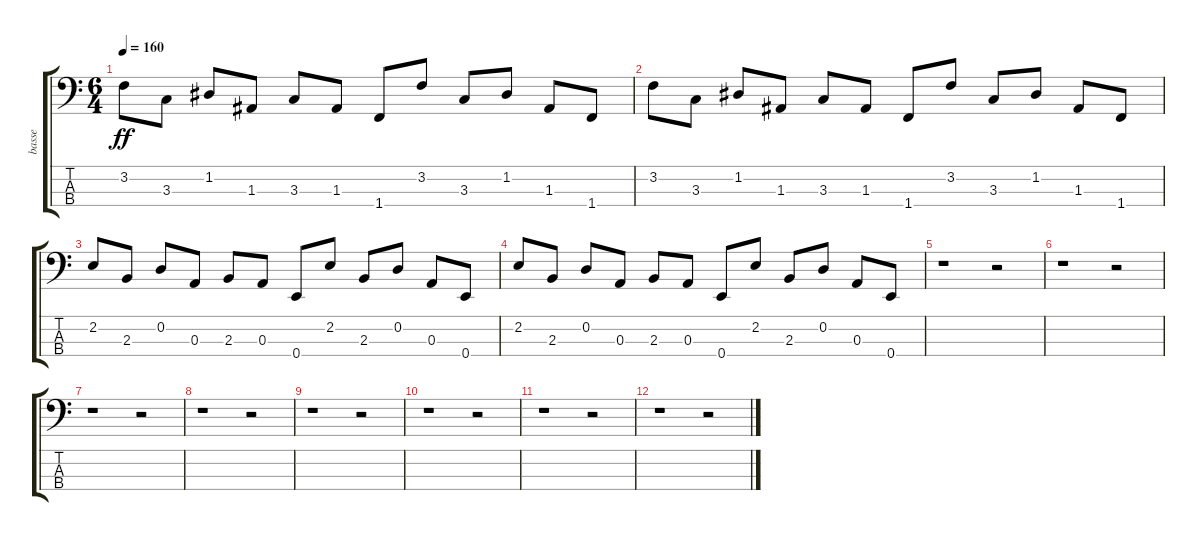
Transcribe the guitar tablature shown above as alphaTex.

\track ("basse" "basse") {instrument fretlessbass}
\staff {score tabs}
\tuning (G2 D2 A1 E1) {hide}
\ts (6 4)
\tempo 160
\clef f4
\ks c
3.2.8{dy ff} 3.3.8 1.2.8 1.3.8 3.3.8 1.3.8 1.4.8 3.2.8 3.3.8 1.2.8 1.3.8 1.4.8 |
3.2.8 3.3.8 1.2.8 1.3.8 3.3.8 1.3.8 1.4.8 3.2.8 3.3.8 1.2.8 1.3.8 1.4.8 |
2.2.8 2.3.8 0.2.8 0.3.8 2.3.8 0.3.8 0.4.8 2.2.8 2.3.8 0.2.8 0.3.8 0.4.8 |
2.2.8 2.3.8 0.2.8 0.3.8 2.3.8 0.3.8 0.4.8 2.2.8 2.3.8 0.2.8 0.3.8 0.4.8 |
r.1 r.2 |
r.1 r.2 |
r.1 r.2 |
r.1 r.2 |
r.1 r.2 |
r.1 r.2 |
r.1 r.2 |
r.1 r.2
